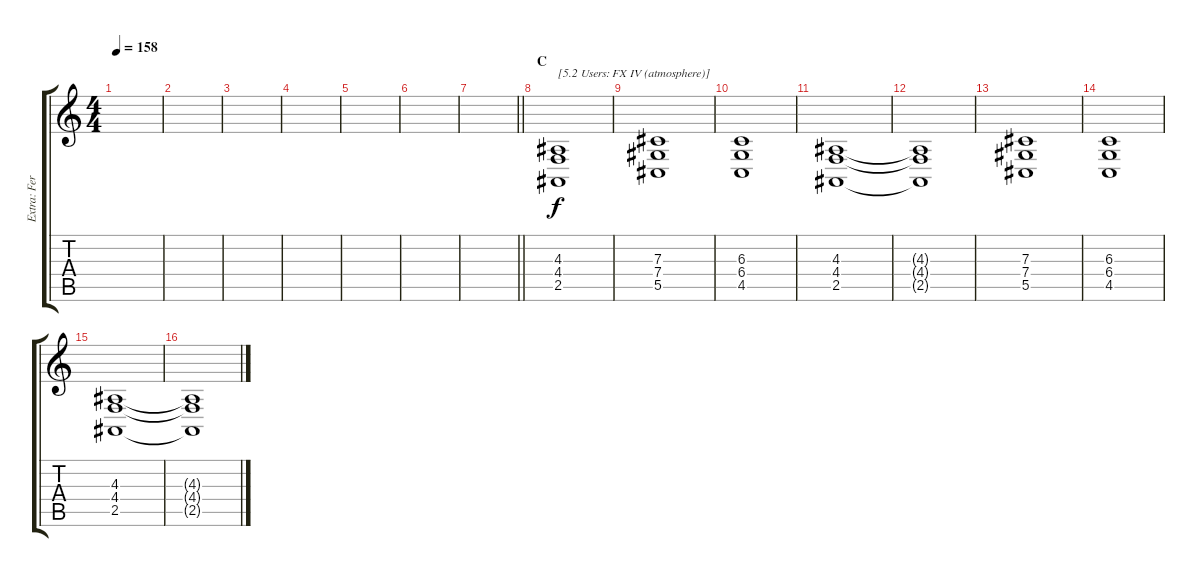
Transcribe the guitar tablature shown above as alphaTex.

\track ("Extra: Ferdy" "Extra: Fer") {instrument fx4atmosphere}
\staff {score tabs}
\tuning (Eb4 Bb3 Gb3 Db3 Ab2 Eb2) {hide}
\ts (4 4)
\tempo 158
\clef g2
\ks c
|
|
|
|
|
|
\barLineRight lightlight
|
\section ("" "C")
(4.3 4.4 2.5).1{txt "[5.2 Users: FX IV (atmosphere)]"} |
(7.3 7.4 5.5).1 |
(6.3 6.4 4.5).1 |
(4.3 4.4 2.5).1 |
(4.3{t} 4.4{t} 2.5{t}).1 |
(7.3 7.4 5.5).1 |
(6.3 6.4 4.5).1 |
(4.3 4.4 2.5).1 |
(4.3{t} 4.4{t} 2.5{t}).1
